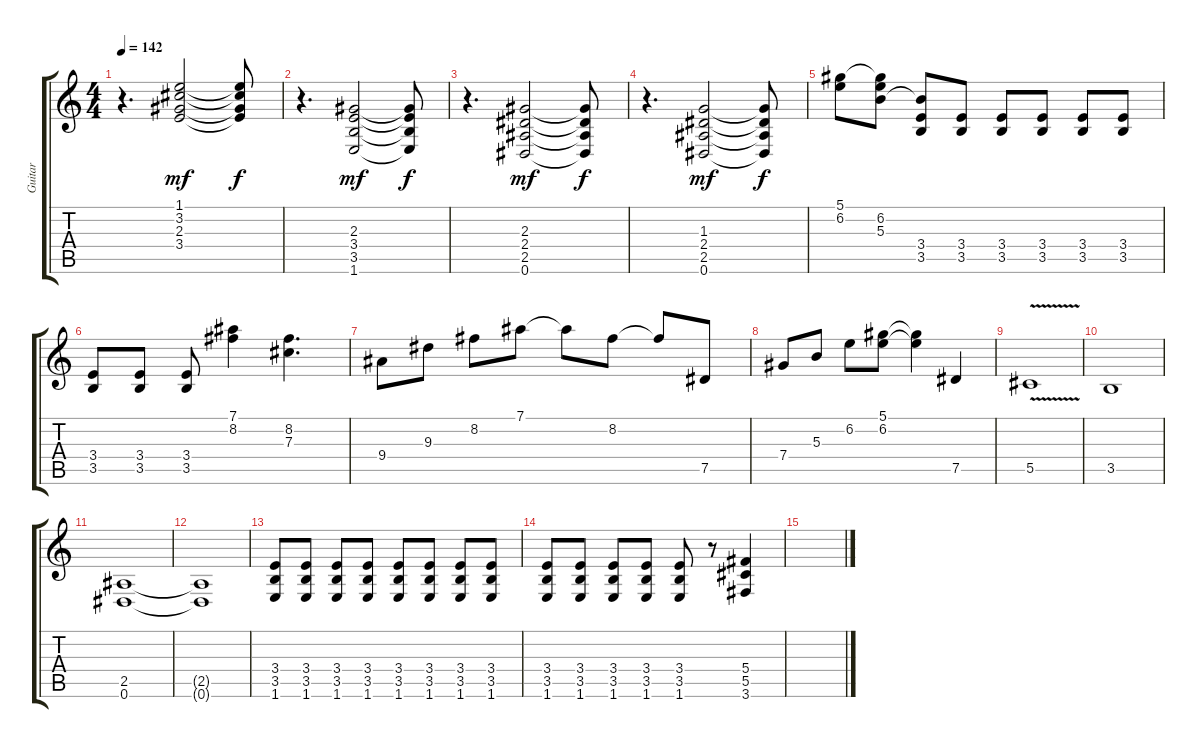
\track ("Guitar" "Guitar") {instrument distortionguitar}
\staff {score tabs}
\tuning (Eb4 Bb3 Gb3 Db3 Ab2 Eb2) {hide}
\ts (4 4)
\tempo 142
\clef g2
\ks c
r.4{d dy f} (1.1 3.2 2.3 3.4).2{dy mf} (1.1{t} 3.2{t} 2.3{t} 3.4{t}).8{dy f} |
r.4{d} (2.3 3.4 3.5 1.6).2{dy mf} (2.3{t} 3.4{t} 3.5{t} 1.6{t}).8{dy f} |
r.4{d} (2.3 2.4 2.5 0.6).2{dy mf} (2.3{t} 2.4{t} 2.5{t} 0.6{t}).8{dy f} |
r.4{d} (1.3 2.4 2.5 0.6).2{dy mf} (1.3{t} 2.4{t} 2.5{t} 0.6{t}).8{dy f} |
(5.1 6.2).8 (5.1{t} 6.2 5.3).8 (5.3{t} 3.4 3.5).8 (3.4 3.5).8 (3.4 3.5).8 (3.4 3.5).8 (3.4 3.5).8 (3.4 3.5).8 |
(3.4 3.5).8 (3.4 3.5).8 (3.4 3.5).8 (7.1 8.2).4 (8.2 7.3).4{d} |
9.4.8 9.3.8 8.2.8 7.1.8 7.1{t}.8 8.2.8 8.2{t}.8 7.5.8 |
7.4.8 5.3.8 6.2.8 (5.1 6.2).8 (5.1{t} 6.2{t}).4 7.5.4 |
5.5{v}.1 |
3.5.1 |
(2.5 0.6).1 |
(2.5{t} 0.6{t}).1 |
(3.4 3.5 1.6).8 (3.4 3.5 1.6).8 (3.4 3.5 1.6).8 (3.4 3.5 1.6).8 (3.4 3.5 1.6).8 (3.4 3.5 1.6).8 (3.4 3.5 1.6).8 (3.4 3.5 1.6).8 |
(3.4 3.5 1.6).8 (3.4 3.5 1.6).8 (3.4 3.5 1.6).8 (3.4 3.5 1.6).8 (3.4 3.5 1.6).8 r.8 (5.4 5.5 3.6).4 |
\section ("" "")
